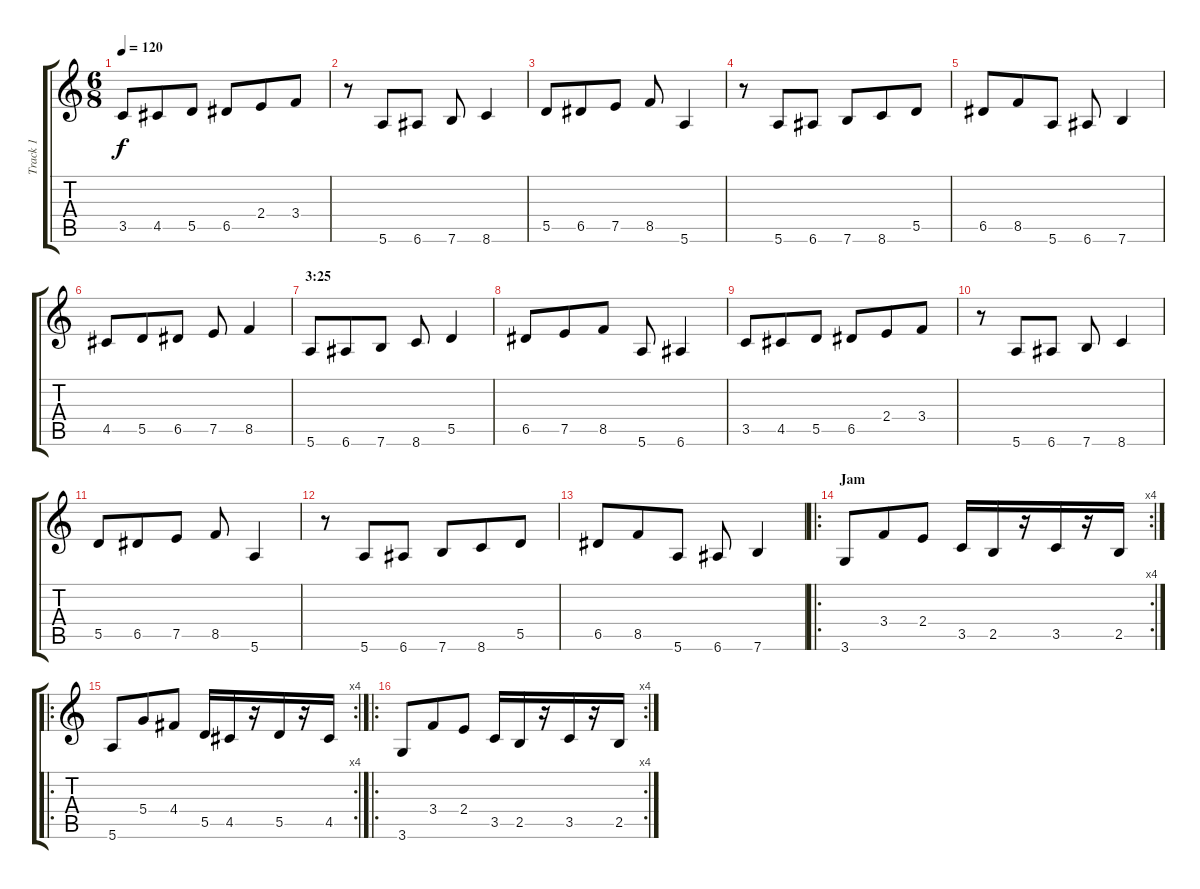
\track ("Track 1" "Track 1") {instrument acousticguitarsteel}
\staff {score tabs}
\tuning (E4 B3 G3 D3 A2 E2) {hide}
\ts (6 8)
\tempo 120
\clef g2
\ks c
3.5.8{dy f} 4.5.8 5.5.8 6.5.8 2.4.8 3.4.8 |
r.8 5.6.8 6.6.8 7.6.8 8.6.4 |
5.5.8 6.5.8 7.5.8 8.5.8 5.6.4 |
r.8 5.6.8 6.6.8 7.6.8 8.6.8 5.5.8 |
6.5.8 8.5.8 5.6.8 6.6.8 7.6.4 |
4.5.8 5.5.8 6.5.8 7.5.8 8.5.4 |
\section ("" "3:25")
5.6.8 6.6.8 7.6.8 8.6.8 5.5.4 |
6.5.8 7.5.8 8.5.8 5.6.8 6.6.4 |
3.5.8 4.5.8 5.5.8 6.5.8 2.4.8 3.4.8 |
r.8 5.6.8 6.6.8 7.6.8 8.6.4 |
5.5.8 6.5.8 7.5.8 8.5.8 5.6.4 |
r.8 5.6.8 6.6.8 7.6.8 8.6.8 5.5.8 |
6.5.8 8.5.8 5.6.8 6.6.8 7.6.4 |
\ro
\rc 4
\section ("" "Jam")
3.6.8 3.4.8 2.4.8 3.5.16 2.5.16 r.16 3.5.16 r.16 2.5.16 |
\ro
\rc 4
5.6.8 5.4.8 4.4.8 5.5.16 4.5.16 r.16 5.5.16 r.16 4.5.16 |
\ro
\rc 4
3.6.8 3.4.8 2.4.8 3.5.16 2.5.16 r.16 3.5.16 r.16 2.5.16
